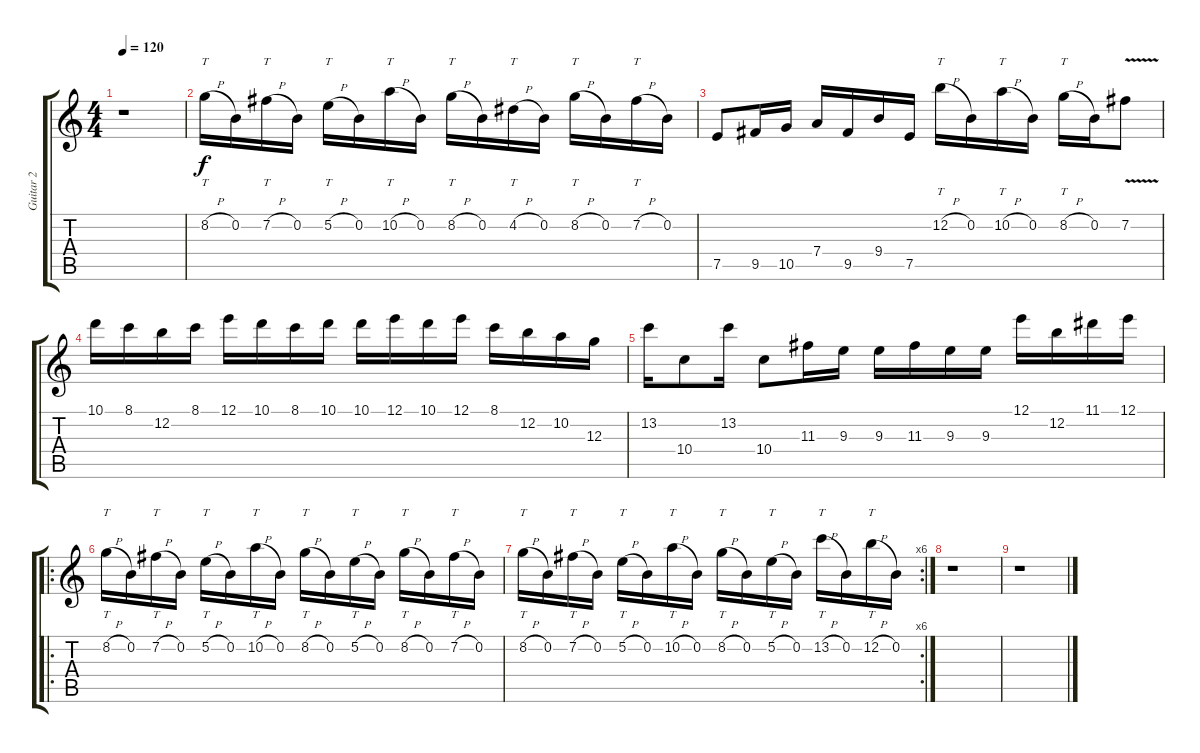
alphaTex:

\track ("Guitar 2" "Guitar 2") {instrument overdrivenguitar}
\staff {score tabs}
\tuning (E4 B3 G3 D3 A2 E2) {hide}
\ts (4 4)
\tempo 120
\clef g2
\ks c
r.1{dy f} |
8.2{h}.16{tt} 0.2.16 7.2{h}.16{tt} 0.2.16 5.2{h}.16{tt} 0.2.16 10.2{h}.16{tt} 0.2.16 8.2{h}.16{tt} 0.2.16 4.2{h}.16{tt} 0.2.16 8.2{h}.16{tt} 0.2.16 7.2{h}.16{tt} 0.2.16 |
7.5.8 9.5.16 10.5.16 7.4.16 9.5.16 9.4.16 7.5.16 12.2{h}.16{tt} 0.2.16 10.2{h}.16{tt} 0.2.16 8.2{h}.16{tt} 0.2.16 7.2{v}.8 |
10.1.16 8.1.16 12.2.16 8.1.16 12.1.16 10.1.16 8.1.16 10.1.16 10.1.16 12.1.16 10.1.16 12.1.16 8.1.16 12.2.16 10.2.16 12.3.16 |
13.2.16 10.4.8 13.2.16 10.4.8 11.3.16 9.3.16 9.3.16 11.3.16 9.3.16 9.3.16 12.1.16 12.2.16 11.1.16 12.1.16 |
\ro
8.2{h}.16{tt} 0.2.16 7.2{h}.16{tt} 0.2.16 5.2{h}.16{tt} 0.2.16 10.2{h}.16{tt} 0.2.16 8.2{h}.16{tt} 0.2.16 5.2{h}.16{tt} 0.2.16 8.2{h}.16{tt} 0.2.16 7.2{h}.16{tt} 0.2.16 |
\rc 6
8.2{h}.16{tt} 0.2.16 7.2{h}.16{tt} 0.2.16 5.2{h}.16{tt} 0.2.16 10.2{h}.16{tt} 0.2.16 8.2{h}.16{tt} 0.2.16 5.2{h}.16{tt} 0.2.16 13.2{h}.16{tt} 0.2.16 12.2{h}.16{tt} 0.2.16 |
r.1 |
r.1
